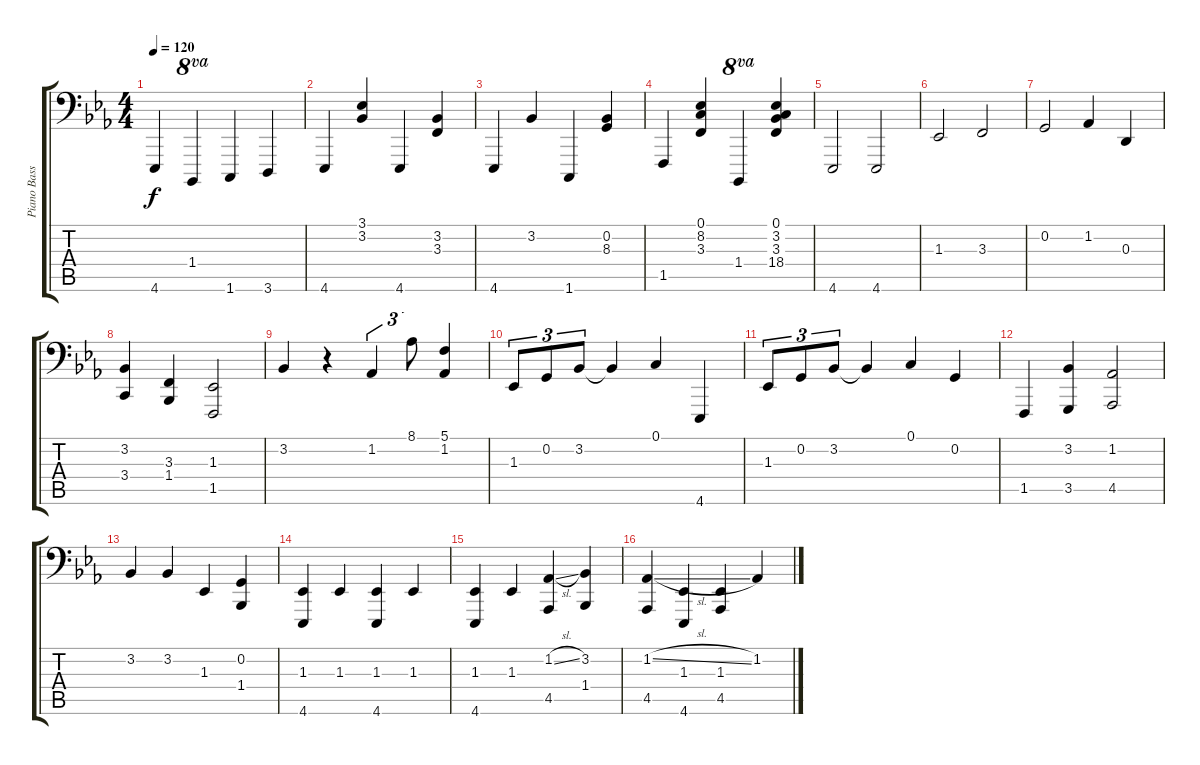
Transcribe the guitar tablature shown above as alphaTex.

\track ("Piano Bass" "Piano Bass") {instrument acousticgrandpiano}
\staff {score tabs}
\tuning (C3 G2 D2 A1 E1 B0) {hide}
\ts (4 4)
\tempo 120
\clef f4
\ks eb
4.6.4{dy f} 1.4.4{ot 8va} 1.6.4 3.6.4 |
4.6.4 (3.1 3.2).4 4.6.4 (3.2 3.3).4 |
4.6.4 3.2.4 1.6.4 (0.2 8.3).4 |
1.5.4 (0.1 8.2 3.3).4 1.4.4{ot 8va} (0.1 3.2 3.3 18.4).4 |
4.6.2 4.6.2 |
1.3.2 3.3.2 |
0.2.2 1.2.4 0.3.4 |
(3.2 3.4).4 (3.3 1.4).4 (1.3 1.5).2 |
3.2.4 r.4 1.2.4{tu (3 2)} 8.1.8{tu (3 2)} (5.1 1.2).4 |
1.3.8{tu (3 2)} 0.2.8{tu (3 2)} 3.2.8{tu (3 2)} 3.2{t}.4 0.1.4 4.6.4 |
1.3.8{tu (3 2)} 0.2.8{tu (3 2)} 3.2.8{tu (3 2)} 3.2{t}.4 0.1.4 0.2.4{txt ""} |
1.5.4 (3.2 3.5).4 (1.2 4.5).2 |
3.2.4 3.2.4 1.3.4 (0.2 1.4).4 |
(1.3 4.6).4 1.3.4 (1.3 4.6).4 1.3.4 |
(1.3 4.6).4 1.3.4 (1.2{sl} 4.5).4 (3.2 1.4).4 |
(1.2{sl} 4.5).4 (1.3 4.6).4 (1.3 4.5).4 1.2.4
